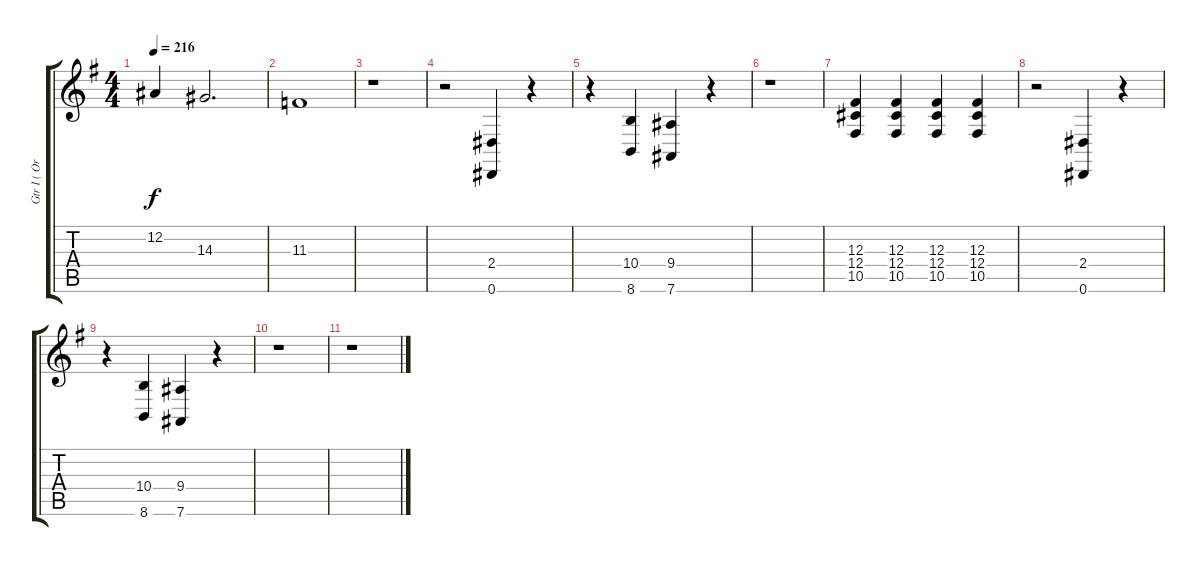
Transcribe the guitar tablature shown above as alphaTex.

\track ("Gtr I ( Orchestre )" "Gtr I ( Or") {instrument stringensemble1}
\staff {score tabs}
\tuning (Eb4 Bb3 Gb3 Db3 Ab2 Eb2) {hide}
\ts (4 4)
\tempo 216
\clef g2
\ks g
12.2{t}.4{dy f} 14.3.2{d} |
11.3.1 |
r.1 |
r.2 (2.4 0.6).4 r.4 |
r.4 (10.4 8.6).4 (9.4 7.6).4 r.4 |
r.1 |
(12.3 12.4 10.5).4 (12.3 12.4 10.5).4 (12.3 12.4 10.5).4 (12.3 12.4 10.5).4 |
r.2 (2.4 0.6).4 r.4 |
r.4 (10.4 8.6).4 (9.4 7.6).4 r.4 |
r.1 |
r.1
